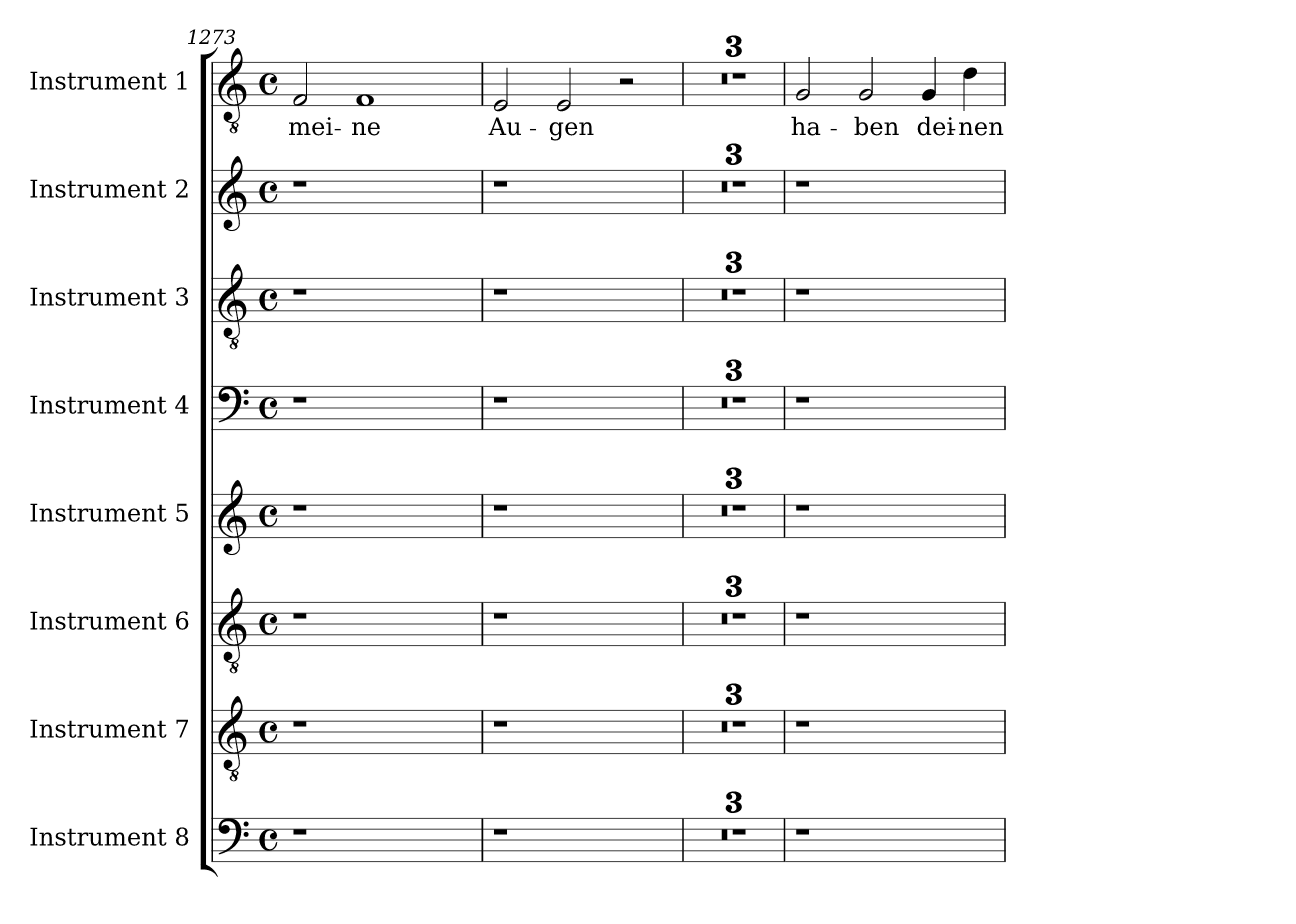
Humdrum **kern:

**kern	**kern	**kern	**kern	**kern	**kern	**kern	**kern	**text
*part8	*part7	*part6	*part5	*part4	*part3	*part2	*part1	*part1
*staff8	*staff7	*staff6	*staff5	*staff4	*staff3	*staff2	*staff1	*staff1
*I"Instrument 8	*I"Instrument 7	*I"Instrument 6	*I"Instrument 5	*I"Instrument 4	*I"Instrument 3	*I"Instrument 2	*I"Instrument 1	*
*clefF4	*clefGv2	*clefGv2	*clefG2	*clefF4	*clefGv2	*clefG2	*clefGv2	*
*M4/4	*M4/4	*M4/4	*M4/4	*M4/4	*M4/4	*M4/4	*M4/4	*
*met(c)	*met(c)	*met(c)	*met(c)	*met(c)	*met(c)	*met(c)	*met(c)	*
=1273	=1273	=1273	=1273	=1273	=1273	=1273	=1273	=1273
!	!	!	!	!	!	!	!	!LO:LY:b:cj
1r	1r	1r	1r	1r	1r	1r	2F/	mei-
!	!	!	!	!	!	!	!	!LO:LY:b:cj
.	.	.	.	.	.	.	1F	-ne
2ryy	2ryy	2ryy	2ryy	2ryy	2ryy	2ryy	.	.
=1274	=1274	=1274	=1274	=1274	=1274	=1274	=1274	=1274
!	!	!	!	!	!	!	!	!LO:LY:b:cj
1r	1r	1r	1r	1r	1r	1r	2E/	Au-
!	!	!	!	!	!	!	!	!LO:LY:b:cj
.	.	.	.	.	.	.	2E/	-gen
2ryy	2ryy	2ryy	2ryy	2ryy	2ryy	2ryy	2r	.
=1275	=1275	=1275	=1275	=1275	=1275	=1275	=1275	=1275
1r	1r	1r	1r	1r	1r	1r	1r	.
=1276	=1276	=1276	=1276	=1276	=1276	=1276	=1276	=1276
1r	1r	1r	1r	1r	1r	1r	1r	.
=1277	=1277	=1277	=1277	=1277	=1277	=1277	=1277	=1277
1r	1r	1r	1r	1r	1r	1r	1r	.
=1278	=1278	=1278	=1278	=1278	=1278	=1278	=1278	=1278
!	!	!	!	!	!	!	!	!LO:LY:b:cj
1r	1r	1r	1r	1r	1r	1r	2G/	ha-
!	!	!	!	!	!	!	!	!LO:LY:b:cj
.	.	.	.	.	.	.	2G/	-ben
!	!	!	!	!	!	!	!	!LO:LY:b
2ryy	2ryy	2ryy	2ryy	2ryy	2ryy	2ryy	4G/	dei-
!	!	!	!	!	!	!	!	!LO:LY:b:rj
.	.	.	.	.	.	.	4d\	-nen
=	=	=	=	=	=	=	=	=
*-	*-	*-	*-	*-	*-	*-	*-	*-
